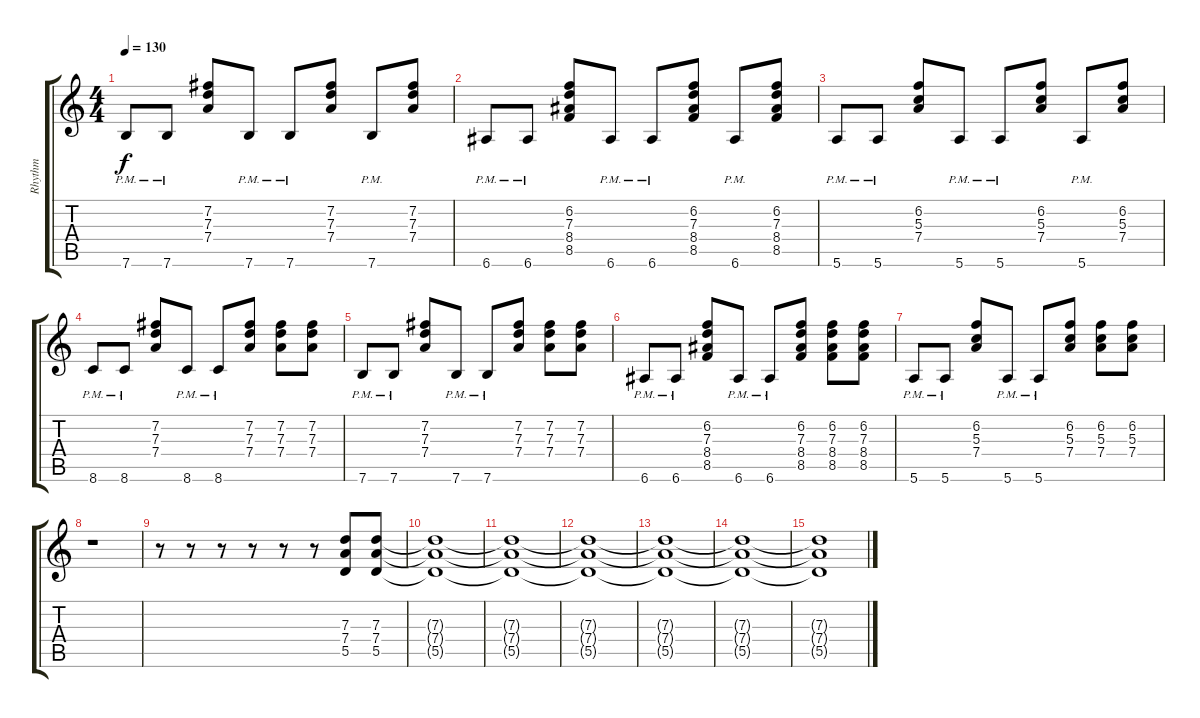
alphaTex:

\track ("Rhythm" "Rhythm") {instrument overdrivenguitar}
\staff {score tabs}
\tuning (E4 B3 G3 D3 A2 E2) {hide}
\ts (4 4)
\tempo 130
\clef g2
\ks c
7.6{pm}.8{dy f} 7.6{pm}.8 (7.2 7.3 7.4).8 7.6{pm}.8 7.6{pm}.8 (7.2 7.3 7.4).8 7.6{pm}.8 (7.2 7.3 7.4).8 |
6.6{pm}.8 6.6{pm}.8 (6.2 7.3 8.4 8.5).8 6.6{pm}.8 6.6{pm}.8 (6.2 7.3 8.4 8.5).8 6.6{pm}.8 (6.2 7.3 8.4 8.5).8 |
5.6{pm}.8 5.6{pm}.8 (6.2 5.3 7.4).8 5.6{pm}.8 5.6{pm}.8 (6.2 5.3 7.4).8 5.6{pm}.8 (6.2 5.3 7.4).8 |
8.6{pm}.8 8.6{pm}.8 (7.2 7.3 7.4).8 8.6{pm}.8 8.6{pm}.8 (7.2 7.3 7.4).8 (7.2 7.3 7.4).8 (7.2 7.3 7.4).8 |
7.6{pm}.8 7.6{pm}.8 (7.2 7.3 7.4).8 7.6{pm}.8 7.6{pm}.8 (7.2 7.3 7.4).8 (7.2 7.3 7.4).8 (7.2 7.3 7.4).8 |
6.6{pm}.8 6.6{pm}.8 (6.2 7.3 8.4 8.5).8 6.6{pm}.8 6.6{pm}.8 (6.2 7.3 8.4 8.5).8 (6.2 7.3 8.4 8.5).8 (6.2 7.3 8.4 8.5).8 |
5.6{pm}.8 5.6{pm}.8 (6.2 5.3 7.4).8 5.6{pm}.8 5.6{pm}.8 (6.2 5.3 7.4).8 (6.2 5.3 7.4).8 (6.2 5.3 7.4).8 |
r.1 |
r.8 r.8 r.8 r.8 r.8 r.8 (7.3 7.4 5.5).8 (7.3 7.4 5.5).8 |
(7.3{t} 7.4{t} 5.5{t}).1 |
(7.3{t} 7.4{t} 5.5{t}).1 |
(7.3{t} 7.4{t} 5.5{t}).1 |
(7.3{t} 7.4{t} 5.5{t}).1 |
(7.3{t} 7.4{t} 5.5{t}).1 |
(7.3{t} 7.4{t} 5.5{t}).1
